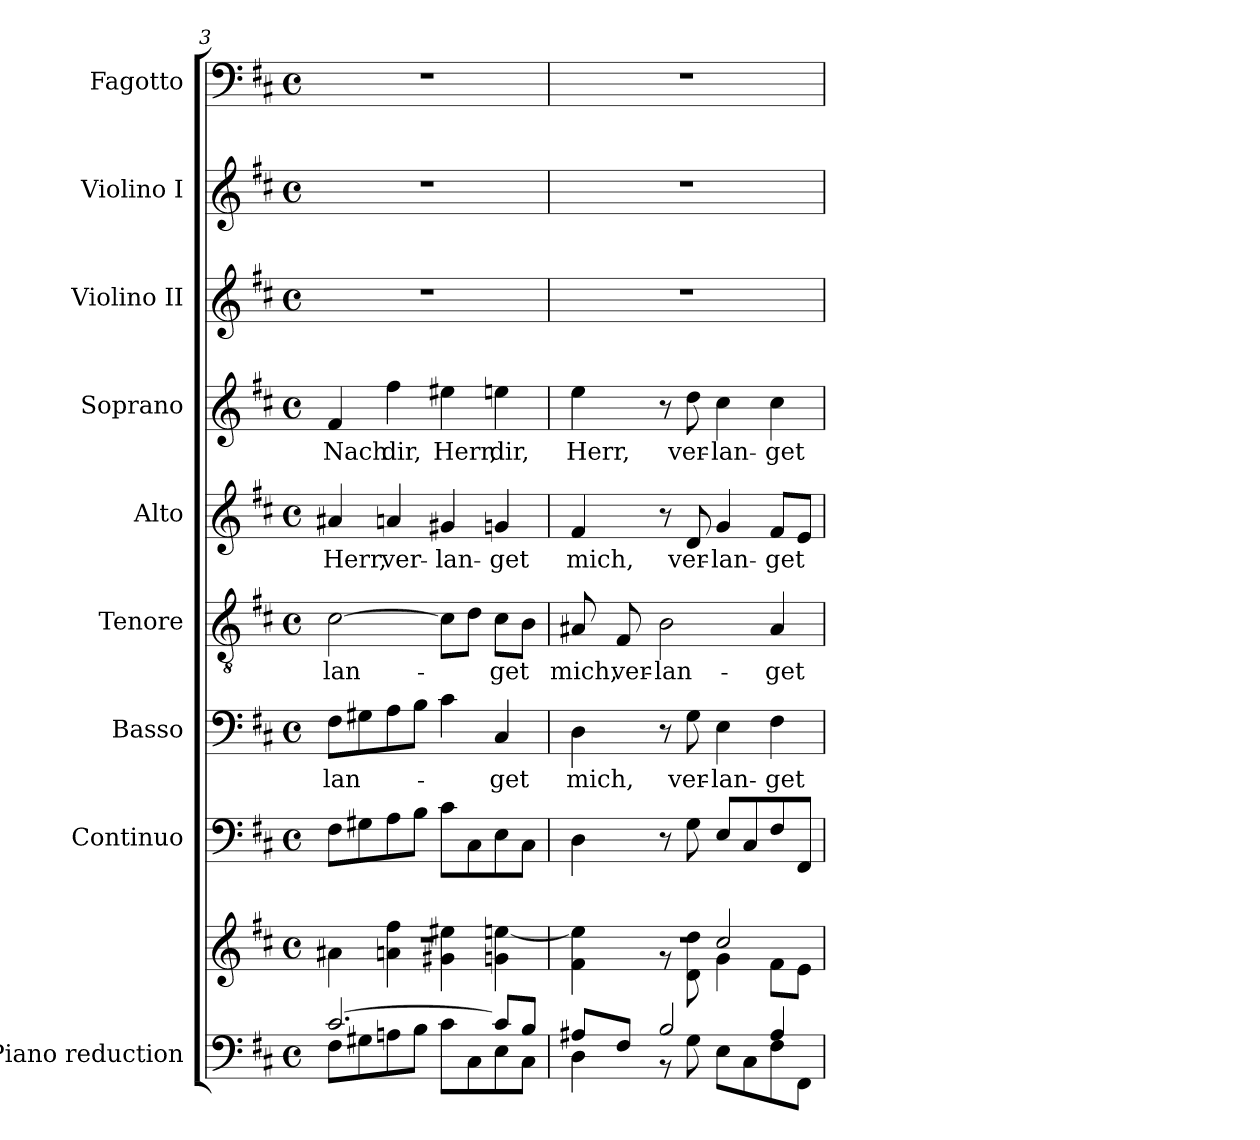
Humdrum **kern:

**kern	**kern	**kern	**kern	**text	**kern	**text	**kern	**text	**kern	**text	**kern	**kern	**kern
*part9	*part9	*part8	*part7	*part7	*part6	*part6	*part5	*part5	*part4	*part4	*part3	*part2	*part1
*staff10	*staff9	*staff8	*staff7	*staff7	*staff6	*staff6	*staff5	*staff5	*staff4	*staff4	*staff3	*staff2	*staff1
*I"Piano reduction	*	*I"Continuo	*I"Basso	*	*I"Tenore	*	*I"Alto	*	*I"Soprano	*	*I"Violino II	*I"Violino I	*I"Fagotto
*I'Pno	*	*	*	*	*	*	*	*	*	*	*I'Vln	*I'Vln	*
*clefF4	*clefG2	*clefF4	*clefF4	*	*clefGv2	*	*clefG2	*	*clefG2	*	*clefG2	*clefG2	*clefF4
*k[f#c#]	*k[f#c#]	*k[f#c#]	*k[f#c#]	*	*k[f#c#]	*	*k[f#c#]	*	*k[f#c#]	*	*k[f#c#]	*k[f#c#]	*k[f#c#]
*M4/4	*M4/4	*M4/4	*M4/4	*	*M4/4	*	*M4/4	*	*M4/4	*	*M4/4	*M4/4	*M4/4
*met(c)	*met(c)	*met(c)	*met(c)	*	*met(c)	*	*met(c)	*	*met(c)	*	*met(c)	*met(c)	*met(c)
=3	=3	=3	=3	=3	=3	=3	=3	=3	=3	=3	=3	=3	=3
*^	*^	*	*	*	*	*	*	*	*	*	*	*	*
!	!	!	!	!	!	!LO:LY:b	!	!LO:LY:b	!	!LO:LY:b	!	!LO:LY:b	!	!	!
[2.c#!/	8F#\L	1rdd	4a#X!\	8F#\L	8F#\L	lan-	[2c#\	-lan-	4a#X/	Herr,	4f#/	Nach	1r	1r	1r
.	8G#X\	.	.	8G#X\	8G#X\	.	.	.	.	.	.	.	.	.	.
!	!	!	!	!	!	!	!	!	!	!LO:LY:b	!	!LO:LY:b	!	!	!
.	8An\	.	4an!\ 4ff#!\	8A\	8A\	.	.	.	4an/	ver-	4ff#\	dir,	.	.	.
.	8B\J	.	.	8B\J	8B\J	.	.	.	.	.	.	.	.	.	.
!	!	!	!	!	!	!	!	!	!	!LO:LY:b	!	!LO:LY:b	!	!	!
.	8c#\L	.	4g#X!\ 4ee#X!\	8c#\L	4c#\	.	8c#\L]	.	4g#X/	lan-	4ee#X\	Herr,	.	.	.
.	8C#\	.	.	8C#\	.	.	8d\J	.	.	.	.	.	.	.	.
!	!	!	!	!	!	!LO:LY:b	!	!LO:LY:b	!	!LO:LY:b	!	!LO:LY:b	!	!	!
8c#!/L]	8E\	.	4gn!\ [4een!\	8E\	4C#/	get	8c#\L	-get	4gn/	get	4een\	dir,	.	.	.
8B!/J	8C#\J	.	.	8C#\J	.	.	8B\J	.	.	.	.	.	.	.	.
=4	=4	=4	=4	=4	=4	=4	=4	=4	=4	=4	=4	=4	=4	=4	=4
*	*	*	*^	*	*	*	*	*	*	*	*	*	*	*	*
!	!	!	!	!	!	!	!LO:LY:b	!	!LO:LY:b	!	!LO:LY:b	!	!LO:LY:b	!	!	!
8A#X!/L	4D\	1r	4f#!\ 4ee!\]	2ryy	4D\	4D\	mich,	8A#X/	mich,	4f#/	mich,	4ee\	Herr,	1r	1r	1r
!	!	!	!	!	!	!	!	!	!LO:LY:b	!	!	!	!	!	!	!
8F#!/J	.	.	.	.	.	.	.	8F#/	ver-	.	.	.	.	.	.	.
!	!	!	!	!	!	!	!	!	!LO:LY:b	!	!	!	!	!	!	!
2B!/	8r	.	8r	.	8r	8r	.	2B\	-lan-	8r	.	8r	.	.	.	.
!	!	!	!	!	!	!	!LO:LY:b	!	!	!	!LO:LY:b	!	!LO:LY:b	!	!	!
.	8G\	.	8d!\ 8dd!\	.	8G\	8G\	ver-	.	.	8d/	ver-	8dd\	ver-	.	.	.
!	!	!	!	!	!	!	!LO:LY:b	!	!	!	!LO:LY:b	!	!LO:LY:b	!	!	!
.	8E\L	.	4g!\	2cc#!/	8E/L	4E\	lan-	.	.	4g/	lan-	4cc#\	lan-	.	.	.
.	8C#\	.	.	.	8C#/	.	.	.	.	.	.	.	.	.	.	.
!	!	!	!	!	!	!	!LO:LY:b	!	!LO:LY:b	!	!LO:LY:b	!	!LO:LY:b	!	!	!
4A#!/	8F#\	.	8f#!\L	.	8F#/	4F#\	get	4A#/	-get	8f#/L	get	4cc#\	get	.	.	.
.	8FF#\J	.	8e!\J	.	8FF#/J	.	.	.	.	8e/J	.	.	.	.	.	.
*v	*v	*	*	*	*	*	*	*	*	*	*	*	*	*	*	*
*	*v	*v	*v	*	*	*	*	*	*	*	*	*	*	*	*
=	=	=	=	=	=	=	=	=	=	=	=	=	=
*-	*-	*-	*-	*-	*-	*-	*-	*-	*-	*-	*-	*-	*-
